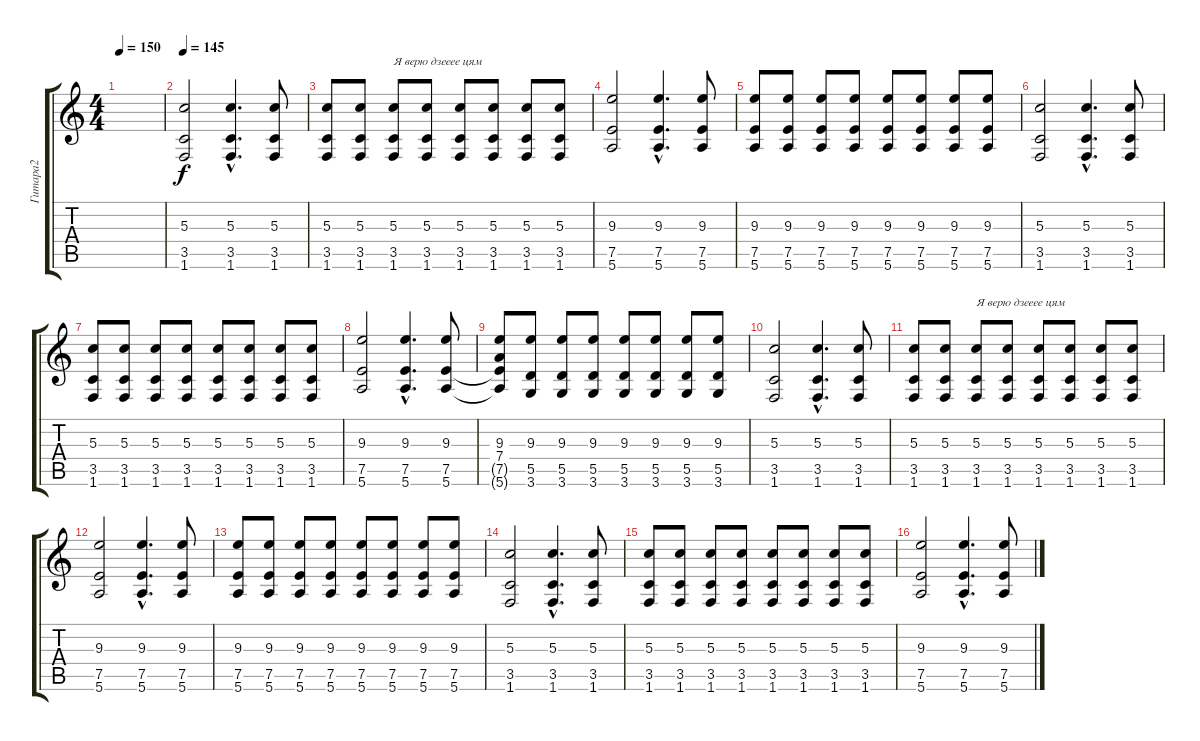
\track ("Гитара2" "Гитара2") {instrument overdrivenguitar}
\staff {score tabs}
\tuning (E4 B3 G3 D3 A2 E2) {hide}
\ts (4 4)
\tempo 150
\clef g2
\ks c
|
\tempo 145
(5.3 3.5 1.6).2{instrument distortionguitar} (5.3{hac} 3.5{hac} 1.6{hac}).4{d} (5.3 3.5 1.6).8 |
(5.3 3.5 1.6).8 (5.3 3.5 1.6).8 (5.3 3.5 1.6).8{txt "Я верю дзееее цям"} (5.3 3.5 1.6).8 (5.3 3.5 1.6).8 (5.3 3.5 1.6).8 (5.3 3.5 1.6).8 (5.3 3.5 1.6).8 |
(9.3 7.5 5.6).2{instrument distortionguitar} (9.3{hac} 7.5{hac} 5.6{hac}).4{d} (9.3 7.5 5.6).8 |
(9.3 7.5 5.6).8 (9.3 7.5 5.6).8 (9.3 7.5 5.6).8 (9.3 7.5 5.6).8 (9.3 7.5 5.6).8 (9.3 7.5 5.6).8 (9.3 7.5 5.6).8 (9.3 7.5 5.6).8 |
(5.3 3.5 1.6).2{instrument distortionguitar} (5.3{hac} 3.5{hac} 1.6{hac}).4{d} (5.3 3.5 1.6).8 |
(5.3 3.5 1.6).8 (5.3 3.5 1.6).8 (5.3 3.5 1.6).8 (5.3 3.5 1.6).8 (5.3 3.5 1.6).8 (5.3 3.5 1.6).8 (5.3 3.5 1.6).8 (5.3 3.5 1.6).8 |
(9.3 7.5 5.6).2{instrument distortionguitar} (9.3{hac} 7.5{hac} 5.6{hac}).4{d} (9.3 7.5 5.6).8 |
(9.3 7.4 7.5{t} 5.6{t}).8 (9.3 5.5 3.6).8 (9.3 5.5 3.6).8 (9.3 5.5 3.6).8 (9.3 5.5 3.6).8 (9.3 5.5 3.6).8 (9.3 5.5 3.6).8 (9.3 5.5 3.6).8 |
(5.3 3.5 1.6).2{instrument distortionguitar} (5.3{hac} 3.5{hac} 1.6{hac}).4{d} (5.3 3.5 1.6).8 |
(5.3 3.5 1.6).8 (5.3 3.5 1.6).8 (5.3 3.5 1.6).8{txt "Я верю дзееее цям"} (5.3 3.5 1.6).8 (5.3 3.5 1.6).8 (5.3 3.5 1.6).8 (5.3 3.5 1.6).8 (5.3 3.5 1.6).8 |
(9.3 7.5 5.6).2{instrument distortionguitar} (9.3{hac} 7.5{hac} 5.6{hac}).4{d} (9.3 7.5 5.6).8 |
(9.3 7.5 5.6).8 (9.3 7.5 5.6).8 (9.3 7.5 5.6).8 (9.3 7.5 5.6).8 (9.3 7.5 5.6).8 (9.3 7.5 5.6).8 (9.3 7.5 5.6).8 (9.3 7.5 5.6).8 |
(5.3 3.5 1.6).2{instrument distortionguitar} (5.3{hac} 3.5{hac} 1.6{hac}).4{d} (5.3 3.5 1.6).8 |
(5.3 3.5 1.6).8 (5.3 3.5 1.6).8 (5.3 3.5 1.6).8 (5.3 3.5 1.6).8 (5.3 3.5 1.6).8 (5.3 3.5 1.6).8 (5.3 3.5 1.6).8 (5.3 3.5 1.6).8 |
(9.3 7.5 5.6).2{instrument distortionguitar} (9.3{hac} 7.5{hac} 5.6{hac}).4{d} (9.3 7.5 5.6).8
